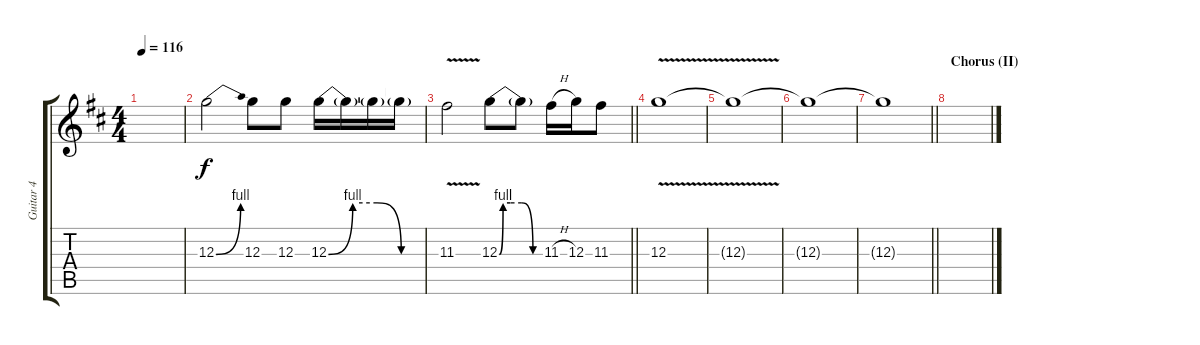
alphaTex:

\track ("Guitar 4" "Guitar 4") {instrument overdrivenguitar}
\staff {score tabs}
\tuning (E4 B3 G3 D3 A2 E2) {hide}
\ts (4 4)
\tempo 116
\clef g2
\ks d
|
12.3{be (bend 0 0 60 4)}.2 12.3.8 12.3.8 12.3{be (custom 0 0 15 4 30 4 45 0 60 0)}.16 12.3{t}.16 12.3{t}.16 12.3{t}.16 |
\barLineRight lightlight
11.3{v}.2 12.3{be (custom 0 0 5 4 15 4 30 4 45 0 60 0)}.8 12.3{t}.8 11.3{h}.16 12.3.16 11.3.8 |
12.3{v}.1 |
12.3{t}.1 |
12.3{t}.1{volume 0 instrument overdrivenguitar} |
\barLineRight lightlight
12.3{t}.1 |
\section ("" "Chorus (II)")
